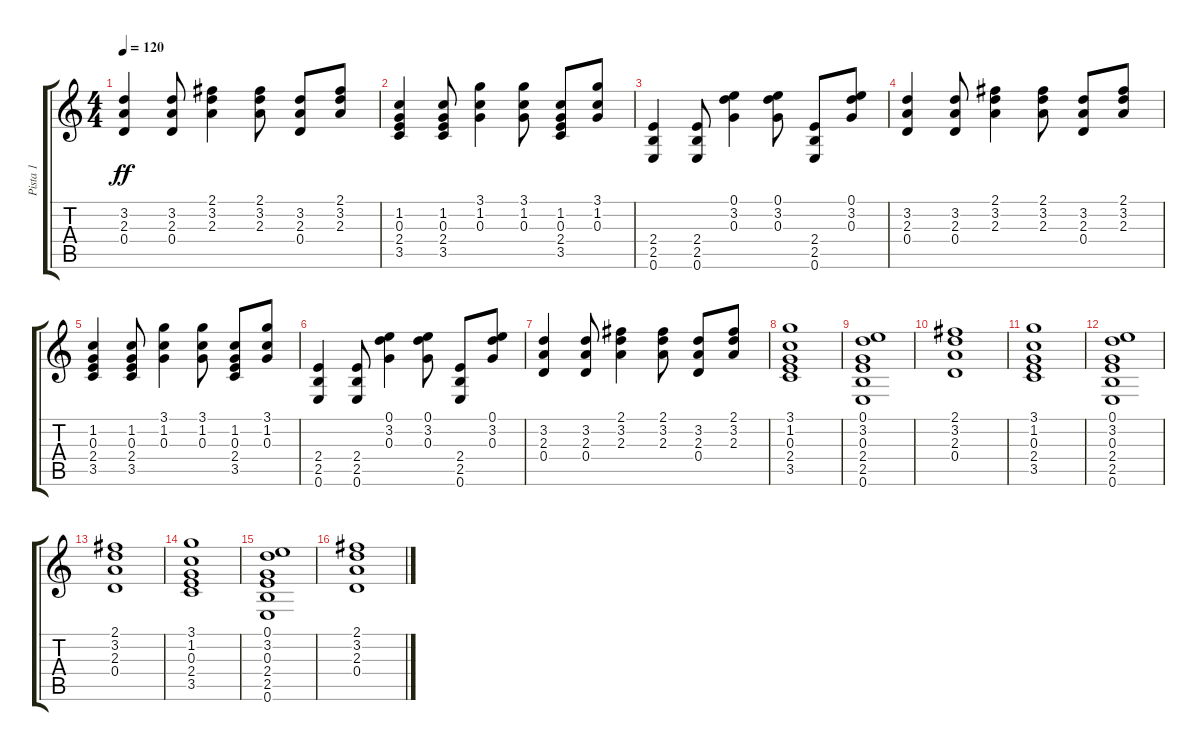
\track ("Pista 1" "Pista 1") {instrument acousticguitarsteel}
\staff {score tabs}
\tuning (E4 B3 G3 D3 A2 E2) {hide}
\ts (4 4)
\tempo 120
\clef g2
\ks c
(3.2 2.3 0.4).4{dy ff} (3.2 2.3 0.4).8 (2.1 3.2 2.3).4 (2.1 3.2 2.3).8 (3.2 2.3 0.4).8 (2.1 3.2 2.3).8 |
(1.2 0.3 2.4 3.5).4 (1.2 0.3 2.4 3.5).8 (3.1 1.2 0.3).4 (3.1 1.2 0.3).8 (1.2 0.3 2.4 3.5).8 (3.1 1.2 0.3).8 |
(2.4 2.5 0.6).4 (2.4 2.5 0.6).8 (0.1 3.2 0.3).4 (0.1 3.2 0.3).8 (2.4 2.5 0.6).8 (0.1 3.2 0.3).8 |
(3.2 2.3 0.4).4 (3.2 2.3 0.4).8 (2.1 3.2 2.3).4 (2.1 3.2 2.3).8 (3.2 2.3 0.4).8 (2.1 3.2 2.3).8 |
(1.2 0.3 2.4 3.5).4 (1.2 0.3 2.4 3.5).8 (3.1 1.2 0.3).4 (3.1 1.2 0.3).8 (1.2 0.3 2.4 3.5).8 (3.1 1.2 0.3).8 |
(2.4 2.5 0.6).4 (2.4 2.5 0.6).8 (0.1 3.2 0.3).4 (0.1 3.2 0.3).8 (2.4 2.5 0.6).8 (0.1 3.2 0.3).8 |
(3.2 2.3 0.4).4 (3.2 2.3 0.4).8 (2.1 3.2 2.3).4 (2.1 3.2 2.3).8 (3.2 2.3 0.4).8 (2.1 3.2 2.3).8 |
(3.1 1.2 0.3 2.4 3.5).1 |
(0.1 3.2 0.3 2.4 2.5 0.6).1 |
(2.1 3.2 2.3 0.4).1 |
(3.1 1.2 0.3 2.4 3.5).1 |
(0.1 3.2 0.3 2.4 2.5 0.6).1 |
(2.1 3.2 2.3 0.4).1 |
(3.1 1.2 0.3 2.4 3.5).1 |
(0.1 3.2 0.3 2.4 2.5 0.6).1 |
(2.1 3.2 2.3 0.4).1
